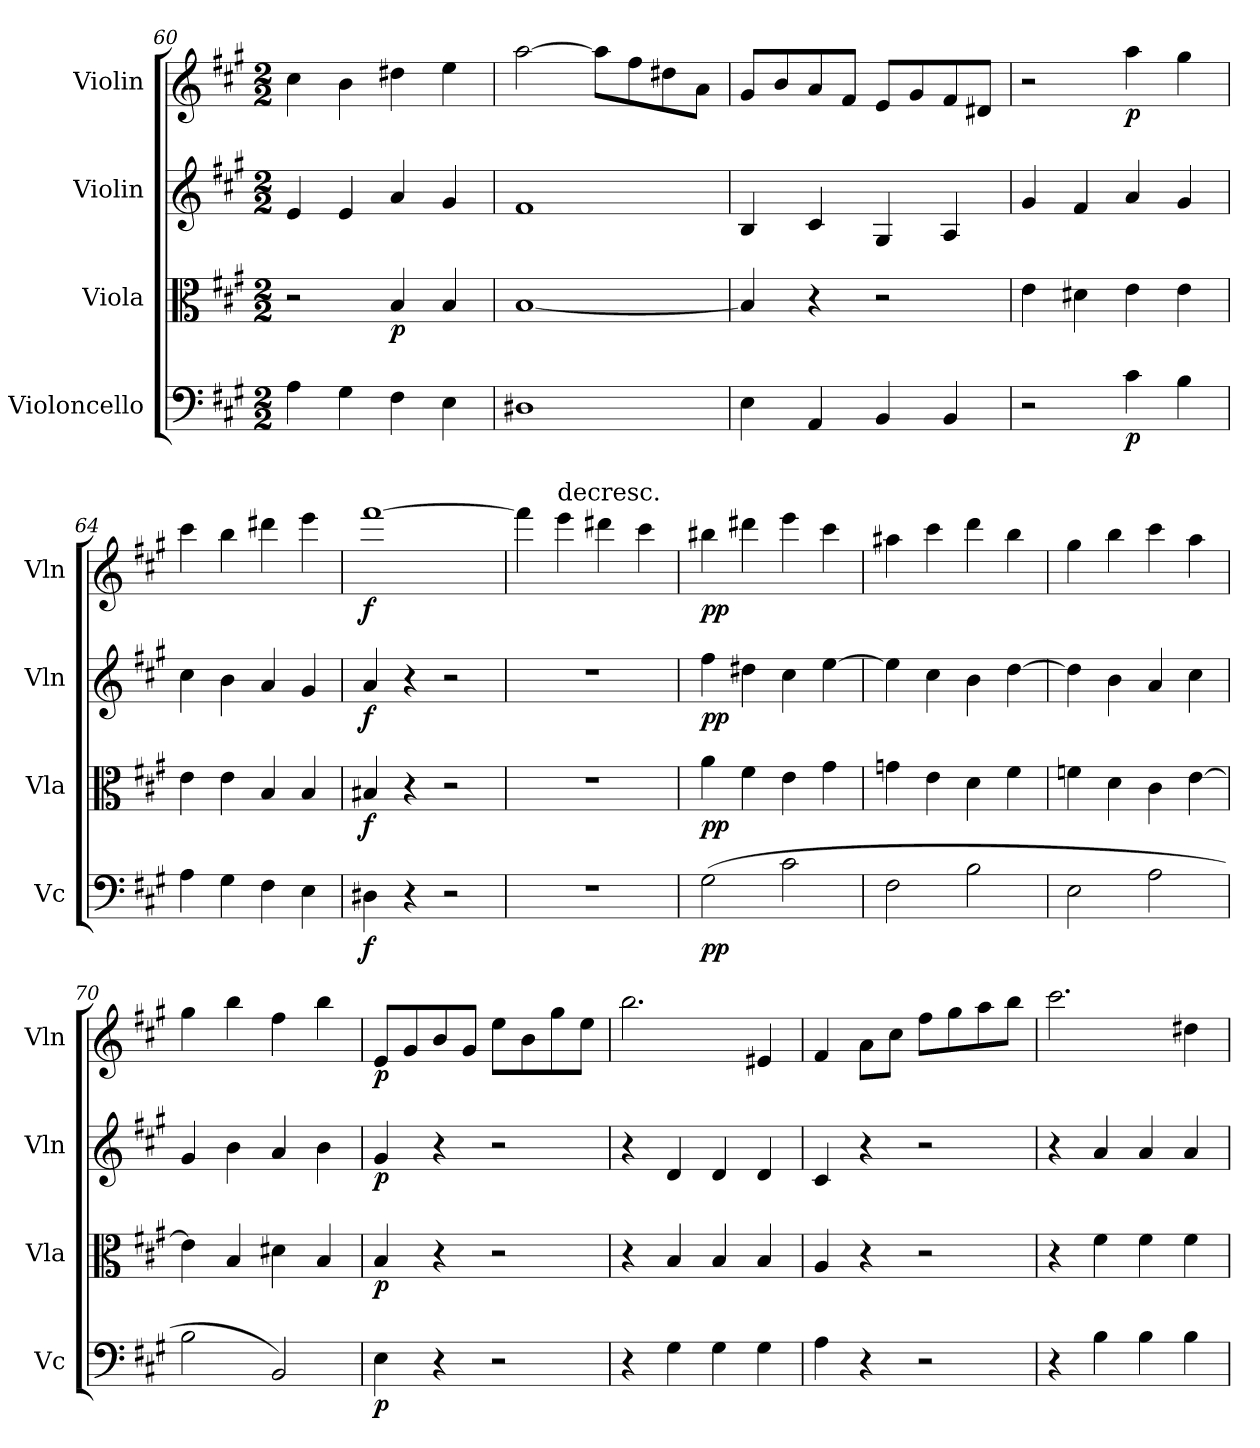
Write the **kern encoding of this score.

**kern	**dynam	**kern	**dynam	**kern	**dynam	**kern	**dynam
*part4	*part4	*part3	*part3	*part2	*part2	*part1	*part1
*staff4	*staff4	*staff3	*staff3	*staff2	*staff2	*staff1	*staff1
*I"Violoncello	*	*I"Viola	*	*I"Violin	*	*I"Violin	*
*I'Vc	*	*I'Vla	*	*I'Vln	*	*I'Vln	*
*clefF4	*	*clefC3	*	*clefG2	*	*clefG2	*
*k[f#c#g#]	*	*k[f#c#g#]	*	*k[f#c#g#]	*	*k[f#c#g#]	*
*A:	*	*A:	*	*A:	*	*A:	*
*M2/2	*	*M2/2	*	*M2/2	*	*M2/2	*
=60	=60	=60	=60	=60	=60	=60	=60
4A\	.	2r	.	4e/	.	4cc#\	.
4G#\	.	.	.	4e/	.	4b\	.
4F#\	.	4B/	p	4a/	.	4dd#X\	.
4E\	.	4B/	.	4g#/	.	4ee\	.
=61	=61	=61	=61	=61	=61	=61	=61
1D#X	.	[1B	.	1f#	.	[2aa\	.
.	.	.	.	.	.	8aa\L]	.
.	.	.	.	.	.	8ff#\	.
.	.	.	.	.	.	8dd#X\	.
.	.	.	.	.	.	8a\J	.
=62	=62	=62	=62	=62	=62	=62	=62
4E\	.	4B/]	.	4B/	.	8g#/L	.
.	.	.	.	.	.	8b/	.
4AA/	.	4r	.	4c#/	.	8a/	.
.	.	.	.	.	.	8f#/J	.
4BB/	.	2r	.	4G#/	.	8e/L	.
.	.	.	.	.	.	8g#/	.
4BB/	.	.	.	4A/	.	8f#/	.
.	.	.	.	.	.	8d#X/J	.
=63	=63	=63	=63	=63	=63	=63	=63
2r	.	4e\	.	4g#/	.	2r	.
.	.	4d#X\	.	4f#/	.	.	.
4c#\	p	4e\	.	4a/	.	4aa\	p
4B\	.	4e\	.	4g#/	.	4gg#\	.
=64	=64	=64	=64	=64	=64	=64	=64
4A\	.	4e\	.	4cc#\	.	4ccc#\	.
4G#\	.	4e\	.	4b\	.	4bb\	.
4F#\	.	4B/	.	4a/	.	4ddd#X\	.
4E\	.	4B/	.	4g#/	.	4eee\	.
=65	=65	=65	=65	=65	=65	=65	=65
4D#X\	f	4B#X/	f	4a/	f	[1fff#	f
4r	.	4r	.	4r	.	.	.
2r	.	2r	.	2r	.	.	.
=66	=66	=66	=66	=66	=66	=66	=66
1r	.	1r	.	1r	.	4fff#\]	.
!	!	!	!	!	!	!LO:TX:t=decresc.	!
.	.	.	.	.	.	4eee\	.
.	.	.	.	.	.	4ddd#X\	.
.	.	.	.	.	.	4ccc#\	.
=67	=67	=67	=67	=67	=67	=67	=67
(2G#\	pp	4a\	pp	4ff#\	pp	4bb#X\	pp
.	.	4f#\	.	4dd#X\	.	4ddd#X\	.
2c#\	.	4e\	.	4cc#\	.	4eee\	.
.	.	4g#\	.	[4ee\	.	4ccc#\	.
=68	=68	=68	=68	=68	=68	=68	=68
2F#\	.	4gn\	.	4ee\]	.	4aa#X\	.
.	.	4e\	.	4cc#\	.	4ccc#\	.
2B\	.	4d\	.	4b\	.	4ddd\	.
.	.	4f#\	.	[4dd\	.	4bb\	.
=69	=69	=69	=69	=69	=69	=69	=69
2E\	.	4fn\	.	4dd\]	.	4gg#\	.
.	.	4d\	.	4b\	.	4bb\	.
2A\	.	4c#\	.	4a/	.	4ccc#\	.
.	.	[4e\	.	4cc#\	.	4aa\	.
=70	=70	=70	=70	=70	=70	=70	=70
2B\	.	4e\]	.	4g#/	.	4gg#\	.
.	.	4B/	.	4b\	.	4bb\	.
2BB/)	.	4d#X\	.	4a/	.	4ff#\	.
.	.	4B/	.	4b\	.	4bb\	.
=71	=71	=71	=71	=71	=71	=71	=71
4E\	p	4B/	p	4g#/	p	8e/L	p
.	.	.	.	.	.	8g#/	.
4r	.	4r	.	4r	.	8b/	.
.	.	.	.	.	.	8g#/J	.
2r	.	2r	.	2r	.	8ee\L	.
.	.	.	.	.	.	8b\	.
.	.	.	.	.	.	8gg#\	.
.	.	.	.	.	.	8ee\J	.
=72	=72	=72	=72	=72	=72	=72	=72
4r	.	4r	.	4r	.	2.bb\	.
4G#\	.	4B/	.	4d/	.	.	.
4G#\	.	4B/	.	4d/	.	.	.
4G#\	.	4B/	.	4d/	.	4e#X/	.
=73	=73	=73	=73	=73	=73	=73	=73
4A\	.	4A/	.	4c#/	.	4f#/	.
4r	.	4r	.	4r	.	8a\L	.
.	.	.	.	.	.	8cc#\J	.
2r	.	2r	.	2r	.	8ff#\L	.
.	.	.	.	.	.	8gg#\	.
.	.	.	.	.	.	8aa\	.
.	.	.	.	.	.	8bb\J	.
=74	=74	=74	=74	=74	=74	=74	=74
4r	.	4r	.	4r	.	2.ccc#\	.
4B\	.	4f#\	.	4a/	.	.	.
4B\	.	4f#\	.	4a/	.	.	.
4B\	.	4f#\	.	4a/	.	4dd#X\	.
=	=	=	=	=	=	=	=
*-	*-	*-	*-	*-	*-	*-	*-
